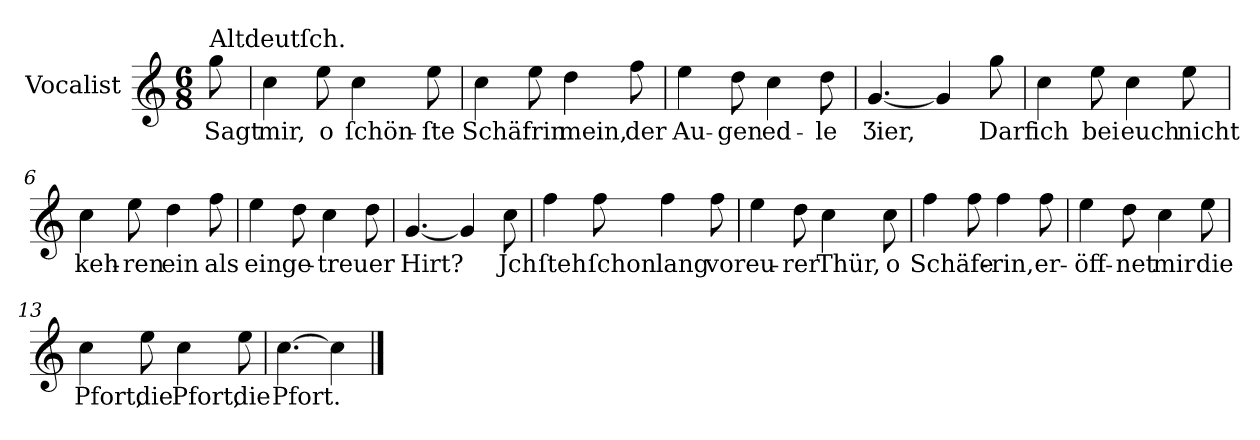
**kern	**text
*part1	*part1
*staff1	*staff1
*I"Vocalist	*
*k[]	*
*C:	*
*M6/8	*
=	=
!LO:TX:a:t=Altdeutſch.	!
8gg	Sagt
=1	=1
4cc	mir,
8ee	o
4cc	ſchön-
8ee	-ſte
=2	=2
4cc	Schäfrin
8ee	.
4dd	mein,
8ff	der
=3	=3
4ee	Au-
8dd	-gen
4cc	ed-
8dd	-le
=4	=4
[4.g	Ʒier,
4g]	.
8gg	Darf
=5	=5
4cc	ich
8ee	bei
4cc	euch
8ee	nicht
=6	=6
4cc	keh-
8ee	-ren
4dd	ein
8ff	als
=7	=7
4ee	ein
8dd	ge-
4cc	-treuer
8dd	.
=8	=8
[4.g	Hirt?
4g]	.
8cc	Jch
=9	=9
4ff	ſteh
8ff	ſchon
4ff	lang
8ff	vor
=10	=10
4ee	eu-
8dd	-rer
4cc	Thür,
8cc	o
=11	=11
4ff	Schäfe-
8ff	.
4ff	-rin,
8ff	er-
=12	=12
4ee	-öff-
8dd	-net
4cc	mir
8ee	die
=13	=13
4cc	Pfort,
8ee	die
4cc	Pfort,
8ee	die
=14	=14
[4.cc	Pfort.
4cc]	.
==	==
*-	*-
